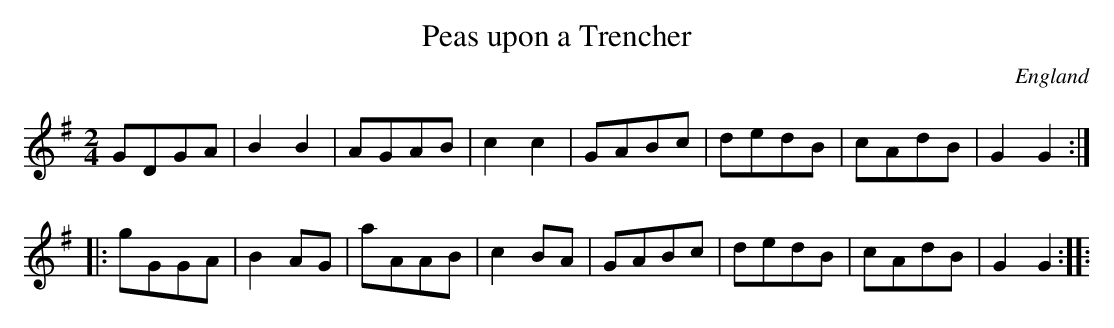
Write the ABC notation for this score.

X:1
T:Peas upon a Trencher
L:1/8
M:2/4
O:England
K:G major
GDGA | B2B2 | AGAB | c2c2 | GABc | dedB | cAdB | G2G2 ::
gGGA | B2AG | aAAB | c2BA | GABc | dedB | cAdB | G2G2 ::
